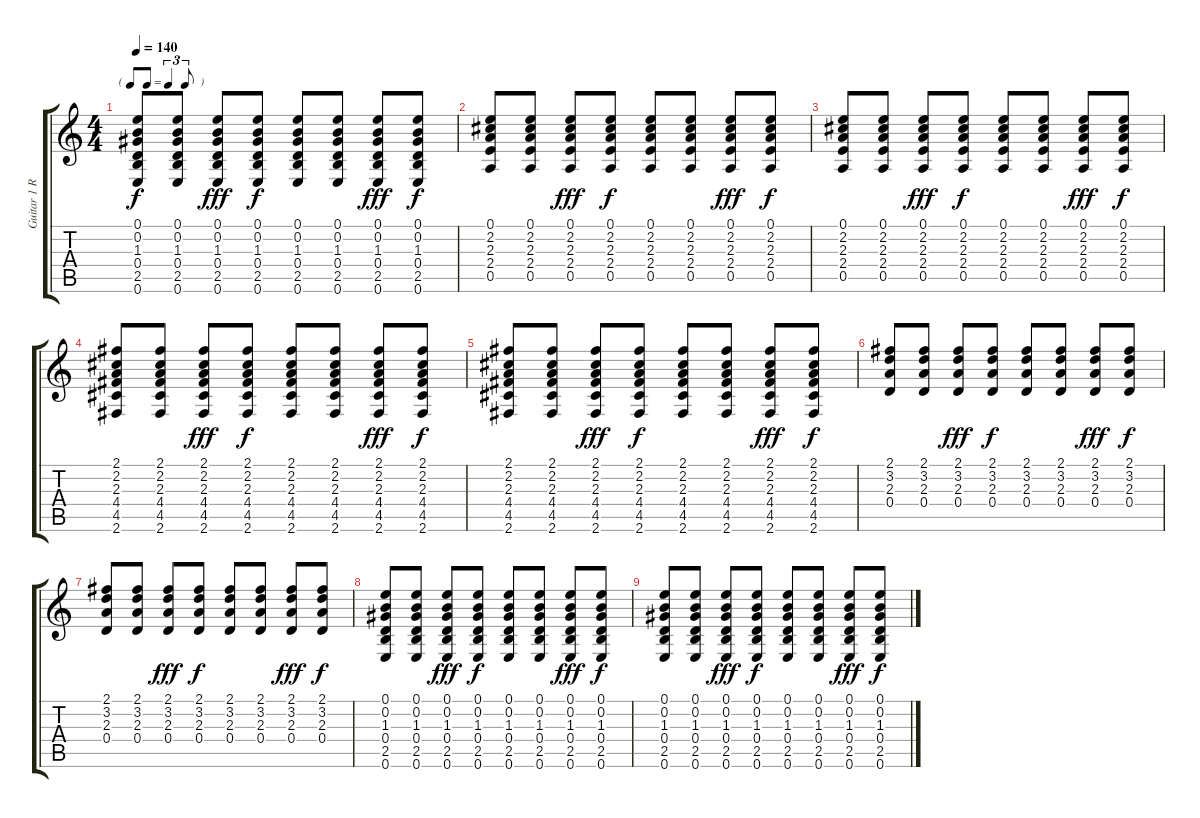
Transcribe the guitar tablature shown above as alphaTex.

\track ("Guitar 1 Rythm" "Guitar 1 R") {instrument acousticguitarnylon}
\staff {score tabs}
\tuning (E4 B3 G3 D3 A2 E2) {hide}
\ts (4 4)
\tf triplet8th
\tempo 140
\clef g2
\ks c
(0.1 0.2 1.3 0.4 2.5 0.6).8{dy f} (0.1 0.2 1.3 0.4 2.5 0.6).8 (0.1 0.2 1.3 0.4 2.5 0.6).8{dy fff} (0.1 0.2 1.3 0.4 2.5 0.6).8{dy f} (0.1 0.2 1.3 0.4 2.5 0.6).8 (0.1 0.2 1.3 0.4 2.5 0.6).8 (0.1 0.2 1.3 0.4 2.5 0.6).8{dy fff} (0.1 0.2 1.3 0.4 2.5 0.6).8{dy f} |
(0.1 2.2 2.3 2.4 0.5).8 (0.1 2.2 2.3 2.4 0.5).8 (0.1 2.2 2.3 2.4 0.5).8{dy fff} (0.1 2.2 2.3 2.4 0.5).8{dy f} (0.1 2.2 2.3 2.4 0.5).8 (0.1 2.2 2.3 2.4 0.5).8 (0.1 2.2 2.3 2.4 0.5).8{dy fff} (0.1 2.2 2.3 2.4 0.5).8{dy f} |
(0.1 2.2 2.3 2.4 0.5).8 (0.1 2.2 2.3 2.4 0.5).8 (0.1 2.2 2.3 2.4 0.5).8{dy fff} (0.1 2.2 2.3 2.4 0.5).8{dy f} (0.1 2.2 2.3 2.4 0.5).8 (0.1 2.2 2.3 2.4 0.5).8 (0.1 2.2 2.3 2.4 0.5).8{dy fff} (0.1 2.2 2.3 2.4 0.5).8{dy f} |
(2.1 2.2 2.3 4.4 4.5 2.6).8 (2.1 2.2 2.3 4.4 4.5 2.6).8 (2.1 2.2 2.3 4.4 4.5 2.6).8{dy fff} (2.1 2.2 2.3 4.4 4.5 2.6).8{dy f} (2.1 2.2 2.3 4.4 4.5 2.6).8 (2.1 2.2 2.3 4.4 4.5 2.6).8 (2.1 2.2 2.3 4.4 4.5 2.6).8{dy fff} (2.1 2.2 2.3 4.4 4.5 2.6).8{dy f} |
(2.1 2.2 2.3 4.4 4.5 2.6).8 (2.1 2.2 2.3 4.4 4.5 2.6).8 (2.1 2.2 2.3 4.4 4.5 2.6).8{dy fff} (2.1 2.2 2.3 4.4 4.5 2.6).8{dy f} (2.1 2.2 2.3 4.4 4.5 2.6).8 (2.1 2.2 2.3 4.4 4.5 2.6).8 (2.1 2.2 2.3 4.4 4.5 2.6).8{dy fff} (2.1 2.2 2.3 4.4 4.5 2.6).8{dy f} |
(2.1 3.2 2.3 0.4).8 (2.1 3.2 2.3 0.4).8 (2.1 3.2 2.3 0.4).8{dy fff} (2.1 3.2 2.3 0.4).8{dy f} (2.1 3.2 2.3 0.4).8 (2.1 3.2 2.3 0.4).8 (2.1 3.2 2.3 0.4).8{dy fff} (2.1 3.2 2.3 0.4).8{dy f} |
(2.1 3.2 2.3 0.4).8 (2.1 3.2 2.3 0.4).8 (2.1 3.2 2.3 0.4).8{dy fff} (2.1 3.2 2.3 0.4).8{dy f} (2.1 3.2 2.3 0.4).8 (2.1 3.2 2.3 0.4).8 (2.1 3.2 2.3 0.4).8{dy fff} (2.1 3.2 2.3 0.4).8{dy f} |
(0.1 0.2 1.3 0.4 2.5 0.6).8 (0.1 0.2 1.3 0.4 2.5 0.6).8 (0.1 0.2 1.3 0.4 2.5 0.6).8{dy fff} (0.1 0.2 1.3 0.4 2.5 0.6).8{dy f} (0.1 0.2 1.3 0.4 2.5 0.6).8 (0.1 0.2 1.3 0.4 2.5 0.6).8 (0.1 0.2 1.3 0.4 2.5 0.6).8{dy fff} (0.1 0.2 1.3 0.4 2.5 0.6).8{dy f} |
(0.1 0.2 1.3 0.4 2.5 0.6).8 (0.1 0.2 1.3 0.4 2.5 0.6).8 (0.1 0.2 1.3 0.4 2.5 0.6).8{dy fff} (0.1 0.2 1.3 0.4 2.5 0.6).8{dy f} (0.1 0.2 1.3 0.4 2.5 0.6).8 (0.1 0.2 1.3 0.4 2.5 0.6).8 (0.1 0.2 1.3 0.4 2.5 0.6).8{dy fff} (0.1 0.2 1.3 0.4 2.5 0.6).8{dy f}
